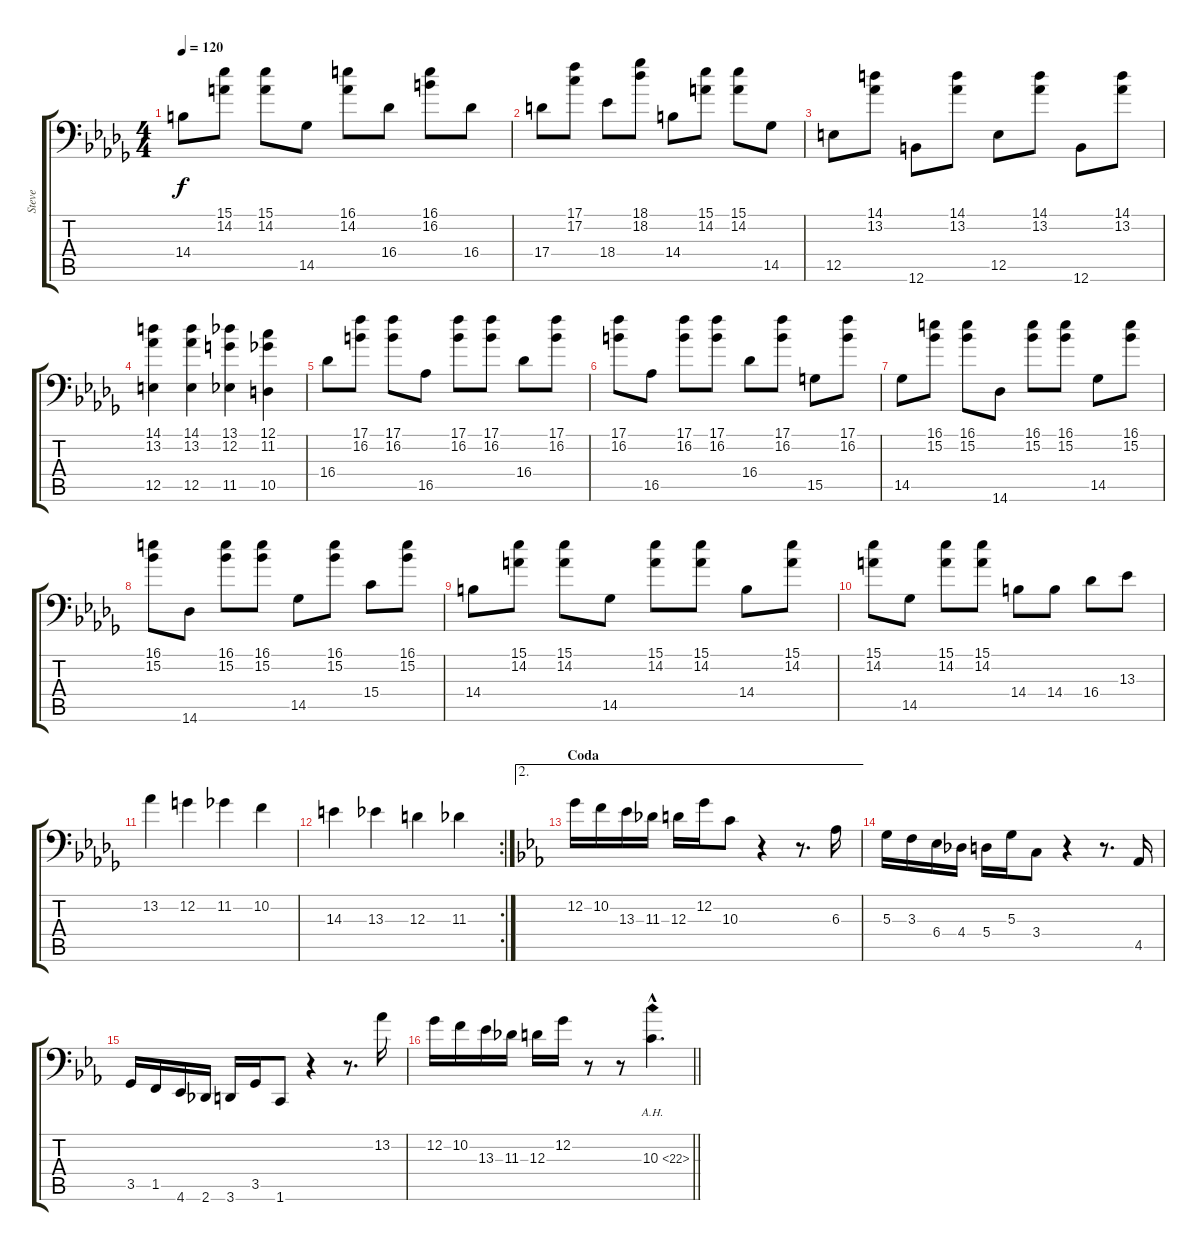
\track ("Steve" "Steve") {instrument electricbassfinger}
\staff {score tabs}
\tuning (C3 G2 D2 A1 E1 B0) {hide}
\ts (4 4)
\tempo 120
\clef f4
\ks db
14.4.8{dy f} (15.1 14.2).8 (15.1 14.2).8 14.5.8 (16.1 14.2).8 16.4.8 (16.1 16.2).8 16.4.8 |
17.4.8 (17.1 17.2).8 18.4.8 (18.1 18.2).8 14.4.8 (15.1 14.2).8 (15.1 14.2).8 14.5.8 |
12.5.8 (14.1 13.2).8 12.6.8 (14.1 13.2).8 12.5.8 (14.1 13.2).8 12.6.8 (14.1 13.2).8 |
(14.1 13.2 12.5).4 (14.1 13.2 12.5).4 (13.1 12.2 11.5).4 (12.1 11.2 10.5).4 |
16.4.8 (17.1 16.2).8 (17.1 16.2).8 16.5.8 (17.1 16.2).8 (17.1 16.2).8 16.4.8 (17.1 16.2).8 |
(17.1 16.2).8 16.5.8 (17.1 16.2).8 (17.1 16.2).8 16.4.8 (17.1 16.2).8 15.5.8 (17.1 16.2).8 |
14.5.8 (16.1 15.2).8 (16.1 15.2).8 14.6.8 (16.1 15.2).8 (16.1 15.2).8 14.5.8 (16.1 15.2).8 |
(16.1 15.2).8 14.6.8 (16.1 15.2).8 (16.1 15.2).8 14.5.8 (16.1 15.2).8 15.4.8 (16.1 15.2).8 |
14.4.8 (15.1 14.2).8 (15.1 14.2).8 14.5.8 (15.1 14.2).8 (15.1 14.2).8 14.4.8 (15.1 14.2).8 |
(15.1 14.2).8 14.5.8 (15.1 14.2).8 (15.1 14.2).8 14.4.8 14.4.8 16.4.8 13.3.8 |
13.2.4 12.2.4 11.2.4 10.2.4 |
\rc 2
14.3.4 13.3.4 12.3.4 11.3.4 |
\ae 2
\section ("" "Coda")
\ks eb
12.2.16 10.2.16 13.3.16 11.3.16 12.3.16 12.2.16 10.3.8 r.4 r.8{d} 6.3.16 |
5.3.16 3.3.16 6.4.16 4.4.16 5.4.16 5.3.16 3.4.8 r.4 r.8{d} 4.5.16 |
3.5.16 1.5.16 4.6.16 2.6.16 3.6.16 3.5.16 1.6.8 r.4 r.8{d} 13.2.16 |
\barLineRight lightlight
12.2.16 10.2.16 13.3.16 11.3.16 12.3.16 12.2.16 r.8 r.8 10.3{ah 12 hac}.4{d}
